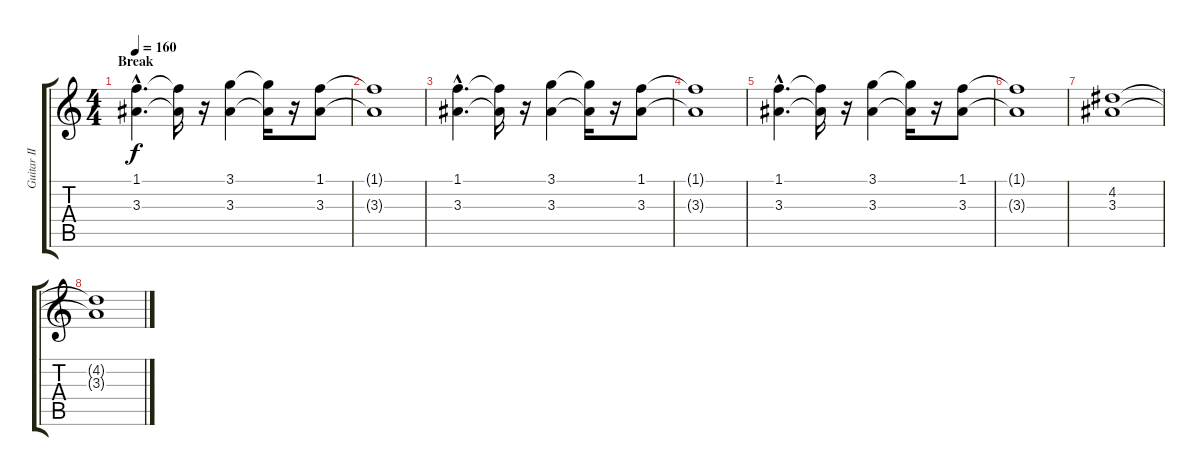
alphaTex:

\track ("Guitar II" "Guitar II") {instrument overdrivenguitar}
\staff {score tabs}
\tuning (E4 B3 G3 D3 A2 E2) {hide}
\ts (4 4)
\section ("" "Break")
\tempo 160
\clef g2
\ks c
(1.1{hac} 3.3{hac}).4{d dy f} (1.1{t} 3.3{t}).16 r.16 (3.1 3.3).4 (3.1{t} 3.3{t}).16 r.16 (1.1 3.3).8 |
(1.1{t} 3.3{t}).1 |
(1.1{hac} 3.3{hac}).4{d} (1.1{t} 3.3{t}).16 r.16 (3.1 3.3).4 (3.1{t} 3.3{t}).16 r.16 (1.1 3.3).8 |
(1.1{t} 3.3{t}).1 |
(1.1{hac} 3.3{hac}).4{d} (1.1{t} 3.3{t}).16 r.16 (3.1 3.3).4 (3.1{t} 3.3{t}).16 r.16 (1.1 3.3).8 |
(1.1{t} 3.3{t}).1 |
(4.2 3.3).1 |
(4.2{t} 3.3{t}).1
